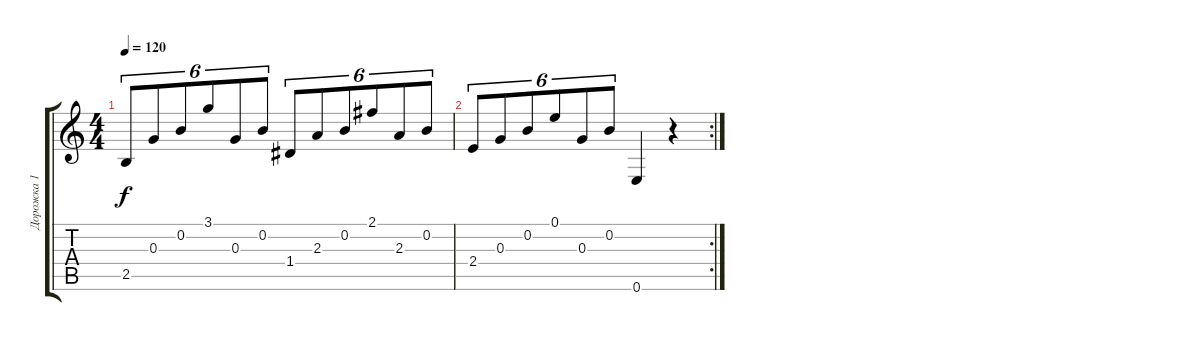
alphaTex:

\track ("Дорожка 1" "Дорожка 1") {instrument acousticguitarnylon}
\staff {score tabs}
\tuning (E4 B3 G3 D3 A2 E2) {hide}
\ts (4 4)
\tempo 120
\clef g2
\ks c
2.5.8{tu (6 4) dy f} 0.3.8{tu (6 4)} 0.2.8{tu (6 4)} 3.1.8{tu (6 4)} 0.3.8{tu (6 4)} 0.2.8{tu (6 4)} 1.4.8{tu (6 4)} 2.3.8{tu (6 4)} 0.2.8{tu (6 4)} 2.1.8{tu (6 4)} 2.3.8{tu (6 4)} 0.2.8{tu (6 4)} |
\rc 2
2.4.8{tu (6 4)} 0.3.8{tu (6 4)} 0.2.8{tu (6 4)} 0.1.8{tu (6 4)} 0.3.8{tu (6 4)} 0.2.8{tu (6 4)} 0.6.4 r.4
